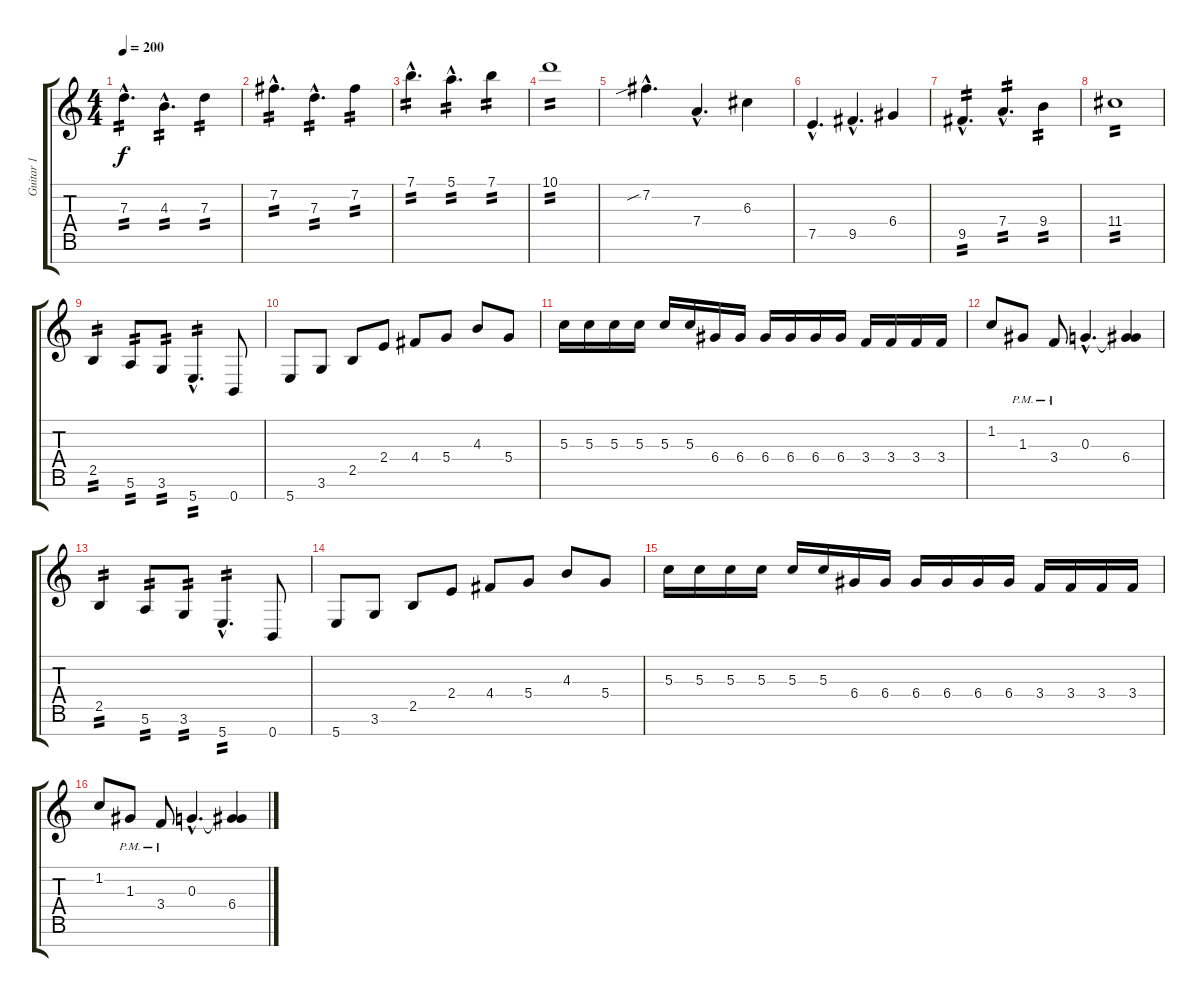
\track ("Guitar 1" "Guitar 1") {instrument distortionguitar}
\staff {score tabs}
\tuning (E4 B3 G3 D3 A2 E2 B1) {hide}
\ts (4 4)
\section ("" "")
\tempo 200
\clef g2
\ks c
7.3{hac}.4{d tp 2 dy f} 4.3{hac}.4{d tp 2} 7.3.4{tp 2} |
7.2{hac}.4{d tp 2} 7.3{hac}.4{d tp 2} 7.2.4{tp 2} |
7.1{hac}.4{d tp 2} 5.1{hac}.4{d tp 2} 7.1.4{tp 2} |
10.1.1{tp 2} |
\section ("" "")
7.2{sib hac}.4{d} 7.4{hac}.4{d} 6.3.4 |
7.5{hac}.4{d} 9.5{hac}.4{d} 6.4.4 |
9.5{hac}.4{d tp 2} 7.4{hac}.4{d tp 2} 9.4.4{tp 2} |
11.4.1{tp 2} |
\section ("" "")
2.5.4{tp 2} 5.6.8{tp 2} 3.6.8{tp 2} 5.7{hac}.4{d tp 2} 0.7.8 |
5.7.8 3.6.8 2.5.8 2.4.8 4.4.8 5.4.8 4.3.8 5.4.8 |
5.3.16 5.3.16 5.3.16 5.3.16 5.3.16 5.3.16 6.4.16 6.4.16 6.4.16 6.4.16 6.4.16 6.4.16 3.4.16 3.4.16 3.4.16 3.4.16 |
1.2.8 1.3{pm}.8 3.4{pm}.8 0.3{hac}.4{d} (0.3{t} 6.4).4 |
2.5.4{tp 2} 5.6.8{tp 2} 3.6.8{tp 2} 5.7{hac}.4{d tp 2} 0.7.8 |
5.7.8 3.6.8 2.5.8 2.4.8 4.4.8 5.4.8 4.3.8 5.4.8 |
5.3.16 5.3.16 5.3.16 5.3.16 5.3.16 5.3.16 6.4.16 6.4.16 6.4.16 6.4.16 6.4.16 6.4.16 3.4.16 3.4.16 3.4.16 3.4.16 |
1.2.8 1.3{pm}.8 3.4{pm}.8 0.3{hac}.4{d} (0.3{t} 6.4).4
